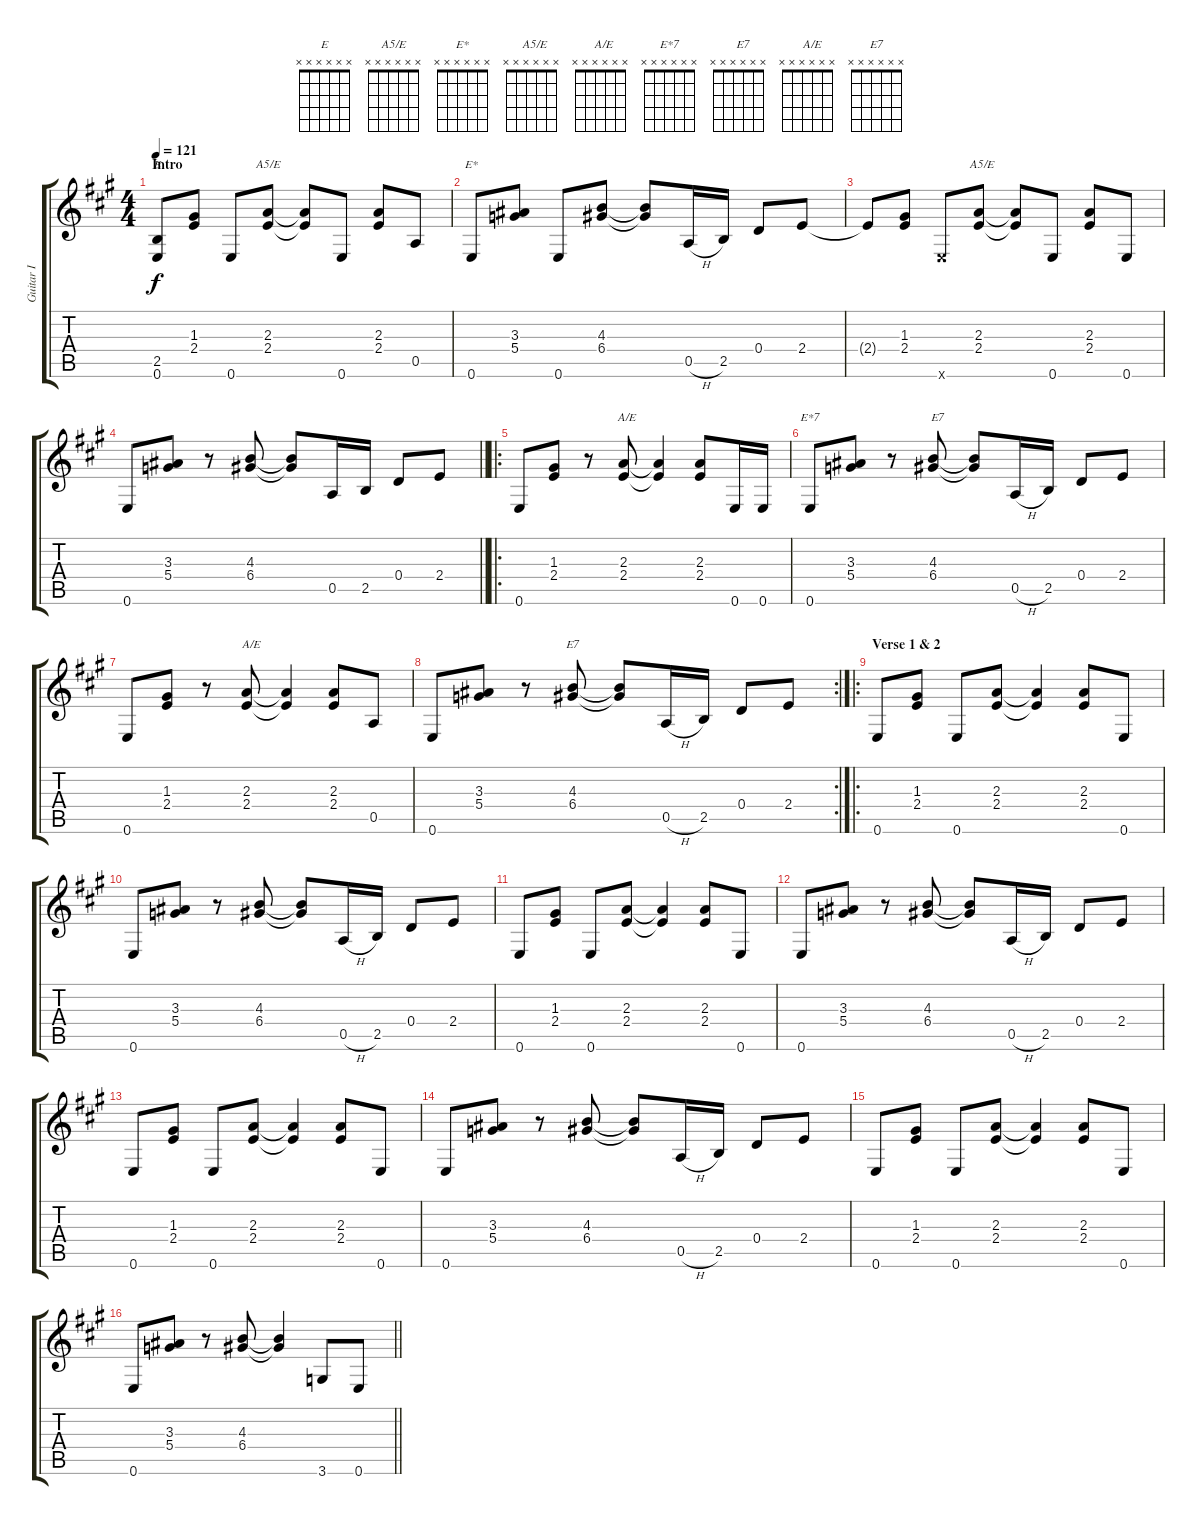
\track ("Guitar I" "Guitar I") {instrument distortionguitar}
\staff {score tabs}
\tuning (E4 B3 G3 D3 A2 E2) {hide}
\chord ("E" x x x x x x)
\chord ("A5/E" x x x x x x)
\chord ("E*" x x x x x x)
\chord ("  A5/E" x x x x x x)
\chord ("  A/E" x x x x x x)
\chord ("E*7" x x x x x x)
\chord ("   E7" x x x x x x)
\chord ("   A/E" x x x x x x)
\chord ("E7" x x x x x x)
\ts (4 4)
\section ("" "Intro")
\tempo 121
\clef g2
\ks a
(2.5 0.6).8{ch "E" dy f instrument distortionguitar} (1.3 2.4).8 0.6.8 (2.3 2.4).8{ch "A5/E"} (2.3{t} 2.4{t}).8 0.6.8 (2.3 2.4).8 0.5.8 |
0.6.8{ch "E*"} (3.3 5.4).8 0.6.8 (4.3 6.4).8 (4.3{t} 6.4{t}).8 0.5{h}.16 2.5.16 0.4.8 2.4.8 |
2.4{t}.8 (1.3 2.4).8 0.6{x}.8 (2.3 2.4).8{ch "  A5/E"} (2.3{t} 2.4{t}).8 0.6.8 (2.3 2.4).8 0.6.8 |
\barLineRight lightlight
0.6.8 (3.3 5.4).8 r.8 (4.3 6.4).8 (4.3{t} 6.4{t}).8 0.5.16 2.5.16 0.4.8 2.4.8 |
\ro
0.6.8 (1.3 2.4).8 r.8 (2.3 2.4).8{ch "  A/E"} (2.3{t} 2.4{t}).4 (2.3 2.4).8 0.6.16 0.6.16 |
0.6.8{ch "E*7"} (3.3 5.4).8 r.8 (4.3 6.4).8{ch "   E7"} (4.3{t} 6.4{t}).8 0.5{h}.16 2.5.16 0.4.8 2.4.8 |
0.6.8 (1.3 2.4).8 r.8 (2.3 2.4).8{ch "   A/E"} (2.3{t} 2.4{t}).4 (2.3 2.4).8 0.5.8 |
\rc 2
0.6.8 (3.3 5.4).8 r.8 (4.3 6.4).8{ch "E7"} (4.3{t} 6.4{t}).8 0.5{h}.16 2.5.16 0.4.8 2.4.8 |
\ro
\section ("" "Verse 1 & 2")
0.6.8 (1.3 2.4).8 0.6.8 (2.3 2.4).8 (2.3{t} 2.4{t}).4 (2.3 2.4).8 0.6.8 |
0.6.8 (3.3 5.4).8 r.8 (4.3 6.4).8 (4.3{t} 6.4{t}).8 0.5{h}.16 2.5.16 0.4.8 2.4.8 |
0.6.8 (1.3 2.4).8 0.6.8 (2.3 2.4).8 (2.3{t} 2.4{t}).4 (2.3 2.4).8 0.6.8 |
0.6.8 (3.3 5.4).8 r.8 (4.3 6.4).8 (4.3{t} 6.4{t}).8 0.5{h}.16 2.5.16 0.4.8 2.4.8 |
0.6.8 (1.3 2.4).8 0.6.8 (2.3 2.4).8 (2.3{t} 2.4{t}).4 (2.3 2.4).8 0.6.8 |
0.6.8 (3.3 5.4).8 r.8 (4.3 6.4).8 (4.3{t} 6.4{t}).8 0.5{h}.16 2.5.16 0.4.8 2.4.8 |
0.6.8 (1.3 2.4).8 0.6.8 (2.3 2.4).8 (2.3{t} 2.4{t}).4 (2.3 2.4).8 0.6.8 |
\barLineRight lightlight
0.6.8 (3.3 5.4).8 r.8 (4.3 6.4).8 (4.3{t} 6.4{t}).4 3.6.8 0.6.8
